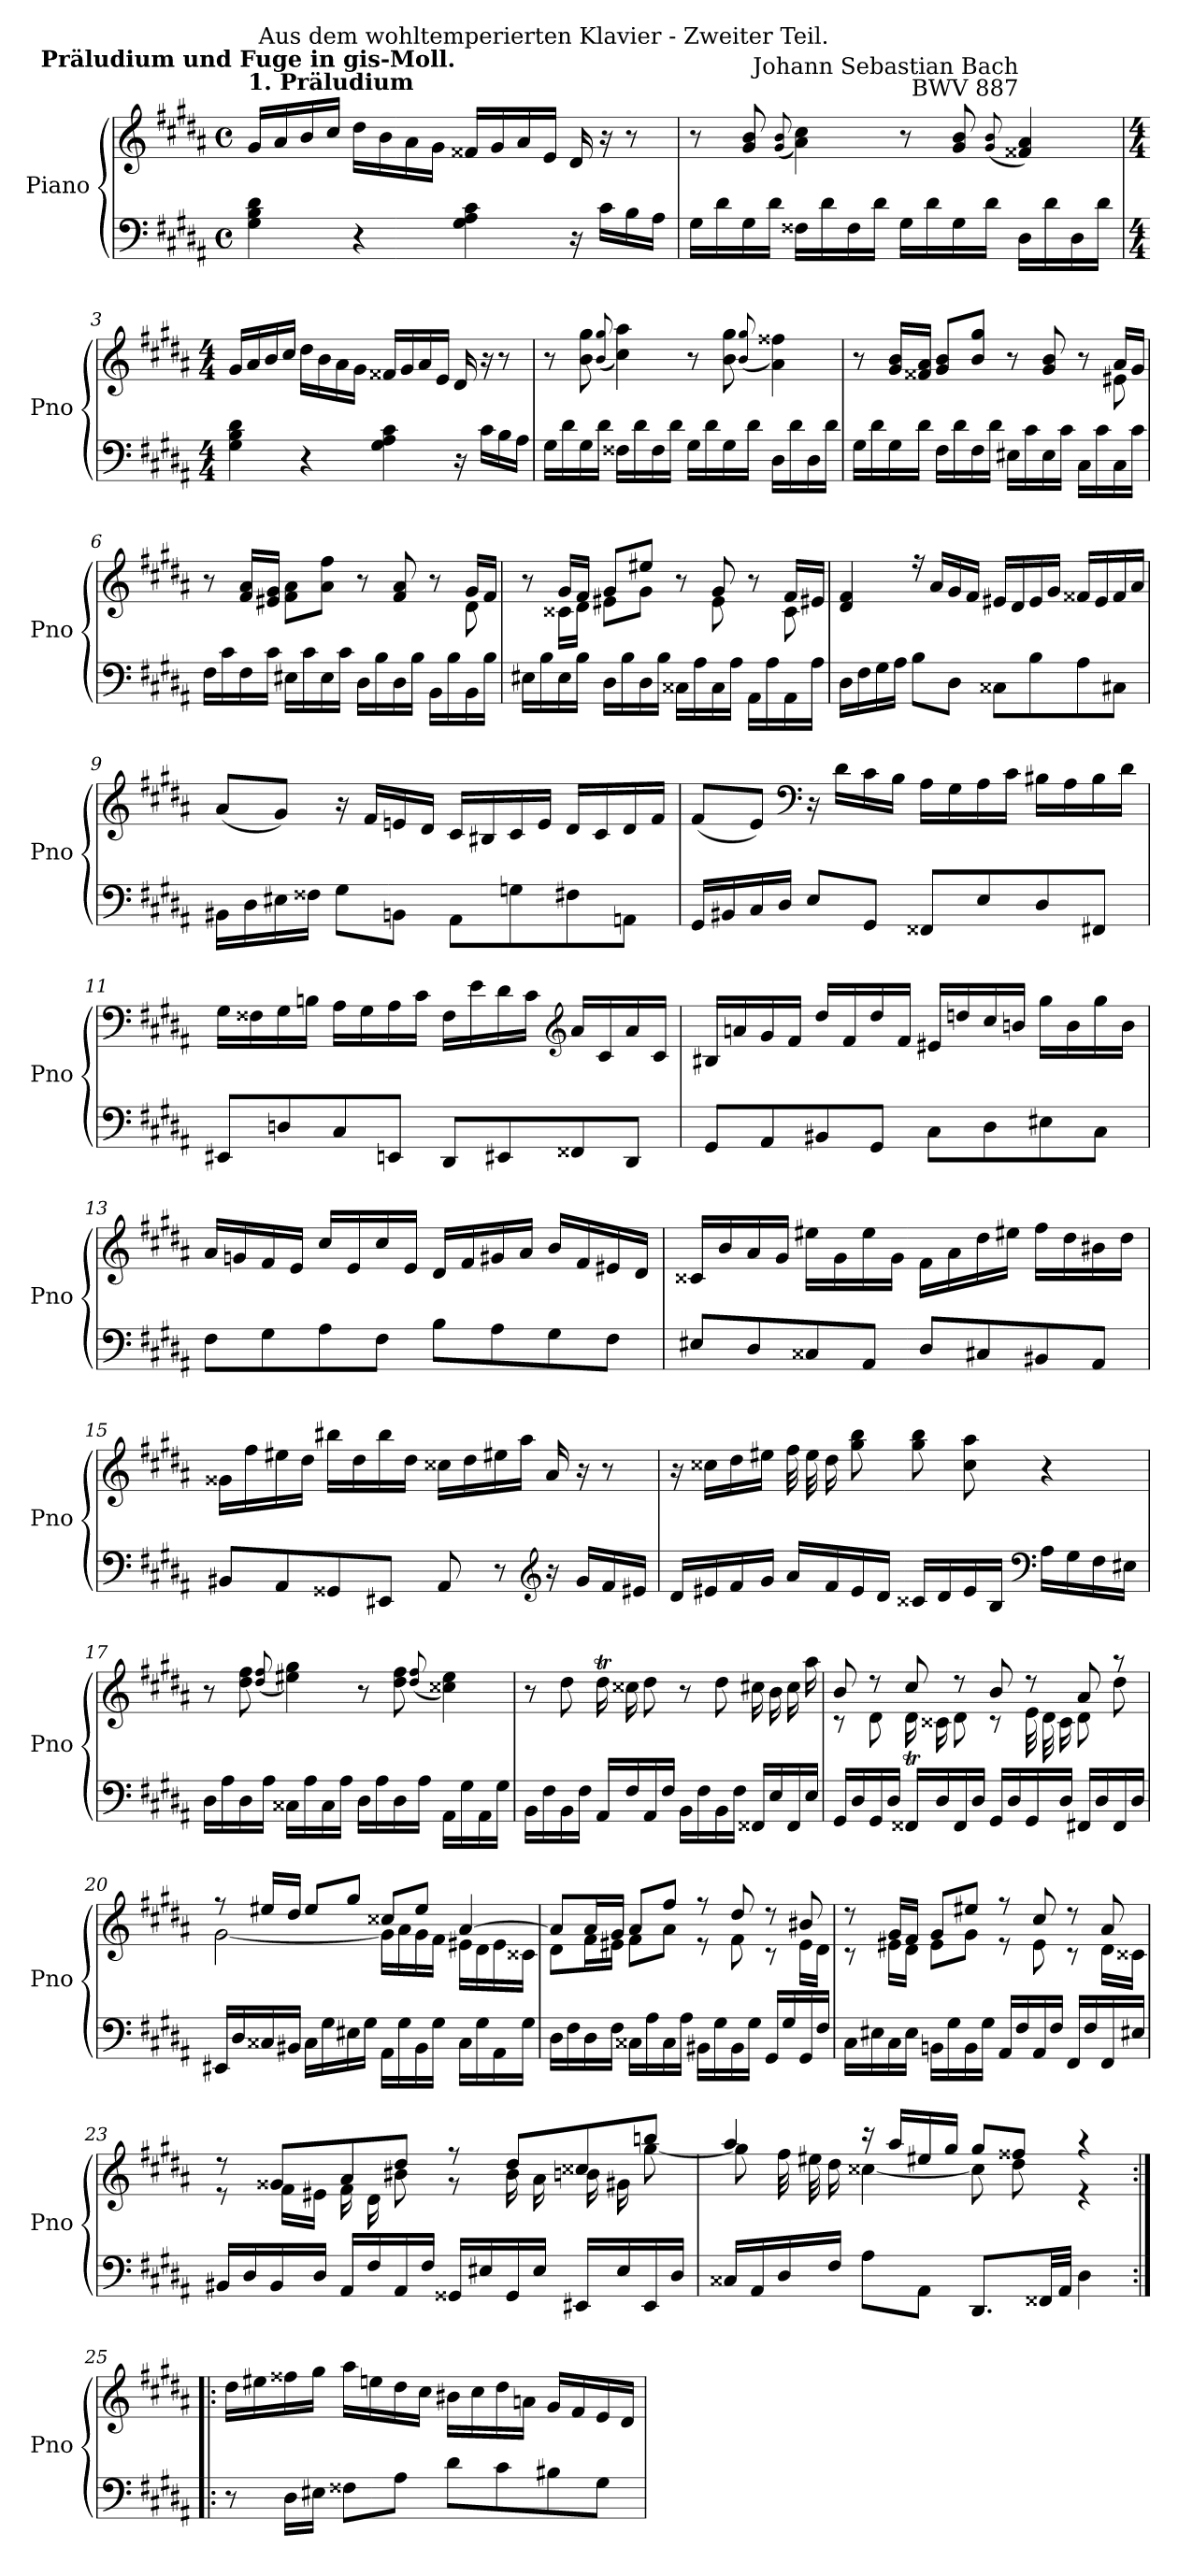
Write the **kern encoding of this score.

**kern	**kern
*part1	*part1
*staff2	*staff1
*I"Piano	*
*I'Pno	*
*clefF4	*clefG2
*k[f#c#g#d#a#]	*k[f#c#g#d#a#]
*B:	*B:
*M4/4	*M4/4
*met(c)	*met(c)
=1	=1
!	!LO:TX:a:B:t=1. Präludium
!	!LO:TX:a:B:cj:t=Präludium und Fuge in gis-Moll.
4G# 4B 4d#	16g#LL
.	16a#
.	16b
.	16cc#JJ
4r	16dd#LL
.	16b
.	16a#
.	16g#JJ
4G# 4A# 4c#	16f##XLL
.	16g#
.	16a#
!	!LO:TX:a:cj:t=Aus dem wohltemperierten Klavier - Zweiter Teil.
.	16eJJ
16r	16d#
16c#LL	16r
16B	8r
16A#JJ	.
=2	=2
16G#LL	8r
16d#	.
16G#	8g# 8bL
16d#JJ	.
.	(<8qqg# 8qqbJ
16F##XLL	4a# 4cc#)
16d#	.
16F##	.
16d#JJ	.
16G#LL	8r
16d#	.
16G#	8g# 8bL
16d#JJ	.
.	(<8qqg# 8qqbJ
!	!LO:TX:a:rj:t=Johann Sebastian Bach\nBWV 887
16D#LL	4f##X 4a#)
16d#	.
16D#	.
16d#JJ	.
!!LO:LB:g=z
=3	=3
*M4/4	*M4/4
4G# 4B 4d#	16g#LL
.	16a#
.	16b
.	16cc#JJ
4r	16dd#LL
.	16b
.	16a#
.	16g#JJ
4G# 4A# 4c#	16f##XLL
.	16g#
.	16a#
.	16eJJ
16r	16d#
16c#LL	16r
16B	8r
16A#JJ	.
=4	=4
16G#LL	8r
16d#	.
16G#	8b 8gg#L
16d#JJ	.
.	(<8qqb/ 8qqgg#/J
16F##XLL	4cc# 4aa#)
16d#	.
16F##	.
16d#JJ	.
16G#LL	8r
16d#	.
16G#	8b 8gg#L
16d#JJ	.
.	(<8qqb/ 8qqgg#/J
16D#LL	4a# 4ff##X)
16d#	.
16D#	.
16d#JJ	.
!!LO:LB:g=z
=5	=5
*	*^
16G#LL	8r	4ryy
16d#	.	.
16G#	16g#/ 16b/LL	.
16d#JJ	16f##X/ 16a#/JJ	.
16F#LL	8g#/ 8b/L	4ryy
16d#	.	.
16F#	8b/ 8gg#/J	.
16d#JJ	.	.
16E#XLL	8r	4ryy
16c#	.	.
16E#	8g#/ 8b/	.
16c#JJ	.	.
16C#LL	8r	8ryy
16c#	.	.
16C#	16a#/LL	8e#X\
16c#JJ	16g#/JJ	.
=6	=6	=6
16F#LL	8r	4ryy
16c#	.	.
16F#	16f#/ 16a#/LL	.
16c#JJ	16e#X/ 16g#/JJ	.
16E#XLL	8f# 8a#L	4ryy
16c#	.	.
16E#	8a# 8ff#J	.
16c#JJ	.	.
16D#LL	8r	4ryy
16B	.	.
16D#	8f#/ 8a#/	.
16BJJ	.	.
16BBLL	8r	8ryy
16B	.	.
16BB	16g#LL	8d#\
16BJJ	16f#JJ	.
!!LO:LB:g=z	!!
=7	=7	=7
16E#XLL	8r	8ryy
16B	.	.
16E#	16g#LL	16c##X\LL
16BJJ	16f#JJ	16d#\JJ
16D#LL	8g#L	8e#X\L
16B	.	.
16D#	8ee#XJ	8g#\J
16BJJ	.	.
16C##XLL	8r	8ryy
16A#	.	.
16C##	8g#/	8e#\
16A#JJ	.	.
16AA#LL	8r	8ryy
16A#	.	.
16AA#	16f#/LL	8c##\
16A#JJ	16e#X/JJ	.
=8	=8	=8
16D#LL	4d#/ 4f#/	1ryy
16F#	.	.
16G#	.	.
16A#JJ	.	.
8BL	16r	.
.	16a#LL	.
8D#J	16g#	.
.	16f#JJ	.
8C##XL	16e#X/LL	.
.	16d#/	.
8B	16e#/	.
.	16g#/JJ	.
8A#	16f##XLL	.
.	16e#	.
8C#XJ	16f##	.
.	16a#JJ	.
*	*v	*v
!!LO:LB:g=z
=9	=9
16BB#XLL	(<8a#L
16D#	.
16E#X	8g#J)
16F##XJJ	.
8G#L	16r
.	16f#LL
8BBnJ	16en
.	16d#JJ
8AA#L	16c#LL
.	16B#X
8Gn	16c#
.	16eJJ
8F#X	16d#LL
.	16c#
8AAnJ	16d#
.	16f#JJ
=10	=10
16GG#LL	(<8f#L
16BB#X	.
16C#	8eJ)
16D#JJ	.
*	*clefF4
8EL	16r
.	16d#LL
8GG#J	16c#
.	16BJJ
8FF##XL	16A#LL
.	16G#
8E	16A#
.	16c#JJ
8D#	16B#XLL
.	16A#
8FF#XJ	16B#
.	16d#JJ
!!LO:LB:g=z
=11	=11
8EE#XL	16G#LL
.	16F##X
8Dn	16G#
.	16BnJJ
8C#	16A#LL
.	16G#
8EEnJ	16A#
.	16c#JJ
8DD#L	16F##LL
.	16e
8EE#X	16d#
.	16c#JJ
*	*clefG2
8FF##X	16a#LL
.	16c#
8DD#J	16a#
.	16c#JJ
=12	=12
8GG#L	16B#XLL
.	16an
8AA#	16g#
.	16f#JJ
8BB#X	16dd#LL
.	16f#
8GG#J	16dd#
.	16f#JJ
8C#L	16e#XLL
.	16ddn
8D#	16cc#
.	16bnJJ
8E#X	16gg#LL
.	16b
8C#J	16gg#
.	16bJJ
!!LO:LB:g=z
=13	=13
8F#L	16a#LL
.	16gn
8G#	16f#
.	16eJJ
8A#	16cc#LL
.	16e
8F#J	16cc#
.	16eJJ
8BL	16d#LL
.	16f#
8A#	16g#X
.	16a#JJ
8G#	16bLL
.	16f#
8F#J	16e#X
.	16d#JJ
=14	=14
8E#XL	16c##XLL
.	16b
8D#	16a#
.	16g#JJ
8C##X	16ee#XLL
.	16g#
8AA#J	16ee#
.	16g#JJ
8D#L	16f#LL
.	16a#
8C#X	16dd#
.	16ee#XJJ
8BB#X	16ff#LL
.	16dd#
8AA#J	16b#X
.	16dd#JJ
!!LO:LB:g=z
=15	=15
8BB#XL	16g##XLL
.	16ff#
8AA#	16ee#X
.	16dd#JJ
8GG##X	16bb#XLL
.	16dd#
8EE#XJ	16bb#
.	16dd#JJ
8AA#	16cc##XLL
.	16dd#
8r	16ee#X
.	16aa#JJ
*clefG2	*
16r	16a#
16g#LL	16r
16f#	8r
16e#XJJ	.
=16	=16
16d#LL	16r
16e#X	16cc##XLL
16f#	16dd#
16g#JJ	16ee#XJJ
16a#LL	32ff#LLL
.	32ee#
16f#	16dd#
16e#	8gg# 8bbJ
16d#JJ	.
16c##XLL	8gg# 8bbL
16d#	.
16e#	8cc## 8aa#J
16BJJ	.
*clefF4	*
16A#LL	4r
16G#	.
16F#	.
16E#XJJ	.
!!LO:LB:g=z
=17	=17
16D#LL	8r
16A#	.
16D#	8dd# 8ff#L
16A#JJ	.
.	(<8qqdd#/ 8qqff#/J
16C##XLL	4ee#X 4gg#)
16A#	.
16C##	.
16A#JJ	.
16D#LL	8r
16A#	.
16D#	8dd# 8ff#L
16A#JJ	.
.	(<8qqdd#/ 8qqff#/J
16AA#LL	4cc##X 4ee#)
16G#	.
16AA#	.
16G#JJ	.
=18	=18
16BBLL	8r
16F#	.
16BB	8dd#
16F#JJ	.
16AA#LL	16dd#tLL
16F#	16cc##X
16AA#	8dd#J
16F#JJ	.
16BBLL	8r
16F#	.
16BB	8dd#
16F#JJ	.
16FF##XLL	16cc#XLL
16E	16b
16FF##	16cc#
16EJJ	16aa#JJ
!!LO:LB:g=z
=19	=19
*	*^
16GG#LL	8b/	8r
16D#	.	.
16GG#	8r	8d#\
16D#JJ	.	.
16FF##XLL	8cc#/	16d#t\LL
16D#	.	16c##X\
16FF##	8r	8d#\J
16D#JJ	.	.
16GG#LL	8b/	8r
16D#	.	.
16GG#	8r	32eLLL
.	.	32d#
16D#JJ	.	16c##JJ
16FF#XLL	8a#/	8d#L
16D#	.	.
16FF#	8r	8dd#J
16D#JJ	.	.
=20	=20	=20
16EE#XLL	8r	[2g#\
16D#	.	.
16C##X	16ee#X/LL	.
16BB#XJJ	16dd#/JJ	.
16C##LL	8ee#L	.
16G#	.	.
16E#X	8gg#J	.
16G#JJ	.	.
16AA#LL	8cc##XL	16g#LL]
16G#	.	16a#
16BB#	8ee#J	16g#
16G#JJ	.	16f#JJ
16C##LL	[4a#/	16e#X\LL
16G#	.	16d#\
16AA#	.	16e#\
16G#JJ	.	16c##X\JJ
!!LO:LB:g=z	!!
=21	=21	=21
16D#LL	8a#L]	8d#\L
16F#	.	.
16D#	16a#L	16f#\L
16F#JJ	16g#JJ	16e#X\JJ
16C##XLL	8a#L	8f#L
16A#	.	.
16C##	8ff#J	8a#J
16A#JJ	.	.
16BB#XLL	8r	8r
16G#	.	.
16BB#	8dd#/	8f#\
16G#JJ	.	.
16GG#LL	8r	8r
16G#	.	.
16GG#	8b#X/	16e#\LL
16F#JJ	.	16d#\JJ
=22	=22	=22
16C#LL	8r	8r
16E#X	.	.
16C#	16g#LL	16e#X\LL
16E#JJ	16f#JJ	16d#\JJ
16BBnLL	8g#L	8e#\L
16G#	.	.
16BB	8ee#XJ	8g#\J
16G#JJ	.	.
16AA#LL	8r	8r
16F#	.	.
16AA#	8cc#/	8e#\
16F#JJ	.	.
16FF#LL	8r	8r
16F#	.	.
16FF#	8a#/	16d#\LL
16E#XJJ	.	16c##X\JJ
!!LO:LB:g=z	!!
=23	=23	=23
16BB#XLL	8r	8r
16D#	.	.
16BB#	8g##XL	16f#\LL
16D#JJ	.	16e#X\JJ
16AA#LL	8a#	16f#LL
16F#	.	16d#
16AA#	8dd#J	8b#XJ
16F#JJ	.	.
16GG##XLL	8r	8r
16E#X	.	.
16GG##	8dd#/L	16b#\LL
16E#JJ	.	16a#\JJ
16EE#XLL	8cc##X/	16bn\LL
16E#	.	16g#\
16EE#	8bbn/J	[8gg#\J
16D#JJ	.	.
=24	=24	=24
16C##XLL	4aa#/	8gg#\L]
16AA#	.	.
16D#	.	32ff#\LL
.	.	32ee#X\
16F#JJ	.	16dd#\JJ
8A#L	16r	[4cc##X\
.	16aa#LL	.
8AA#J	16ee#X	.
.	16gg#JJ	.
8.DD#L	8gg#/L	8cc##\L]
.	8ff##X/J	8dd#\J
32FF##XLL	.	.
32AA#JJJ	.	.
4D#	4r	4r
*	*v	*v
!!LO:LB:g=z
=25:|!|:	=25:|!|:
8r	16dd#LL
.	16ee#X
16D#LL	16ff##X
16E#XJJ	16gg#JJ
8F##XL	16aa#LL
.	16een
8A#J	16dd#
.	16cc#JJ
8d#L	16b#XLL
.	16cc#
8c#	16dd#
.	16anJJ
8B#X	16g#LL
.	16f#
8G#J	16e
.	16d#JJ
=	=
*-	*-
